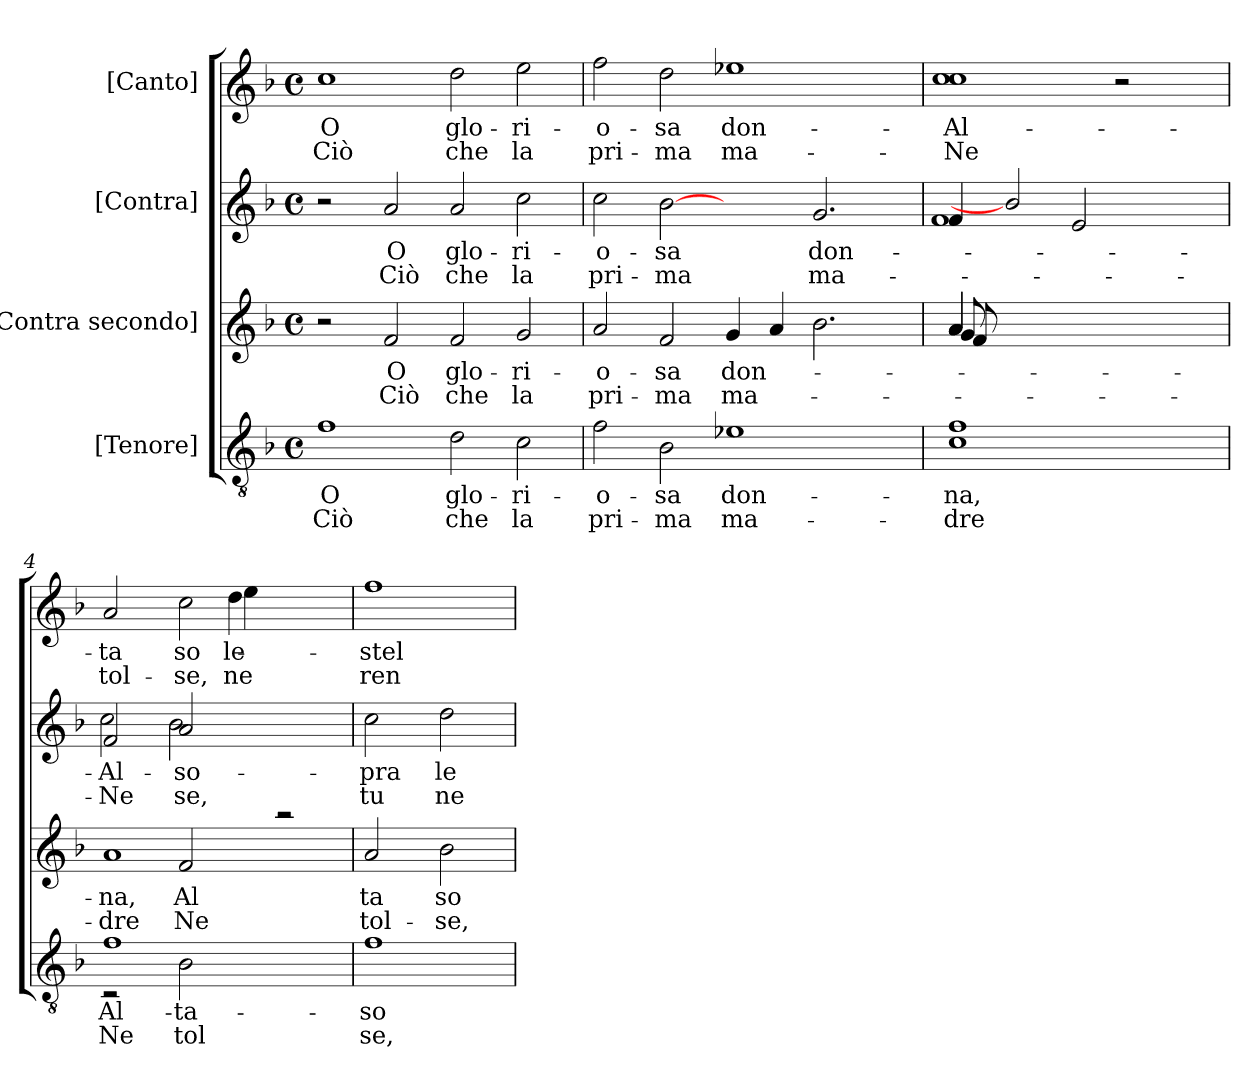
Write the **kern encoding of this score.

**kern	**text	**text	**kern	**text	**text	**kern	**text	**text	**kern	**text	**text
*part4	*part4	*part4	*part3	*part3	*part3	*part2	*part2	*part2	*part1	*part1	*part1
*staff4	*staff4	*staff4	*staff3	*staff3	*staff3	*staff2	*staff2	*staff2	*staff1	*staff1	*staff1
*I"[Tenore]	*	*	*I"[Contra secondo]	*	*	*I"[Contra]	*	*	*I"[Canto]	*	*
*clefGv2	*	*	*clefG2	*	*	*clefG2	*	*	*clefG2	*	*
*k[b-]	*	*	*k[b-]	*	*	*k[b-]	*	*	*k[b-]	*	*
*F:	*	*	*F:	*	*	*F:	*	*	*F:	*	*
*M4/4	*	*	*M4/4	*	*	*M4/4	*	*	*M4/4	*	*
*met(c)	*	*	*met(c)	*	*	*met(c)	*	*	*met(c)	*	*
=1	=1	=1	=1	=1	=1	=1	=1	=1	=1	=1	=1
!	!LO:LY:b	!LO:LY:b	!	!	!	!	!	!	!	!LO:LY:b	!LO:LY:b
1f	O	Ciò	2r	.	.	2r	.	.	1cc	O	Ciò
!	!	!	!	!LO:LY:b	!LO:LY:b	!	!LO:LY:b	!LO:LY:b	!	!	!
.	.	.	2f/	O	Ciò	2a/	O	Ciò	.	.	.
!	!LO:LY:b	!LO:LY:b	!	!LO:LY:b	!LO:LY:b	!	!LO:LY:b	!LO:LY:b	!	!LO:LY:b	!LO:LY:b
2d\	glo-	che	2f/	glo-	che	2a/	glo-	che	2dd\	glo-	che
!	!LO:LY:b	!LO:LY:b	!	!LO:LY:b	!LO:LY:b	!	!LO:LY:b	!LO:LY:b	!	!LO:LY:b	!LO:LY:b
2c\	-ri-	la	2g/	-ri-	la	2cc\	-ri-	la	2ee\	-ri-	la
=2	=2	=2	=2	=2	=2	=2	=2	=2	=2	=2	=2
!	!LO:LY:b	!LO:LY:b	!	!LO:LY:b	!LO:LY:b	!	!LO:LY:b	!LO:LY:b	!	!LO:LY:b	!LO:LY:b
2f\	-o-	pri-	2a/	-o-	pri-	2cc\	-o-	pri-	2ff\	-o-	pri-
!	!LO:LY:b	!LO:LY:b	!	!LO:LY:b	!LO:LY:b	!	!LO:LY:b	!LO:LY:b	!	!LO:LY:b	!LO:LY:b
2B-\	-sa	-ma	2f/	-sa	-ma	[2b-	-sa	-ma	2dd\	-sa	-ma
!	!LO:LY:b	!LO:LY:b	!	!LO:LY:b	!LO:LY:b	!	!	!	!	!LO:LY:b	!LO:LY:b
1e-X	don-	ma-	4g/	don-	ma-	2ryy	.	.	1ee-X	don-	ma-
.	.	.	4a/	.	.	.	.	.	.	.	.
!	!	!	!	!	!	!	!LO:LY:b	!LO:LY:b	!	!	!
.	.	.	2.b-\	.	.	2.g/	don-	ma-	.	.	.
4ryy	.	.	.	.	.	.	.	.	4ryy	.	.
=3	=3	=3	=3	=3	=3	=3	=3	=3	=3	=3	=3
!	!LO:LY:b	!LO:LY:b	!	!	!	!	!	!	!	!LO:LY:b	!LO:LY:b
*	*	*	*^	*	*	*^	*	*	*	*	*
*	*	*	*	*^	*	*	*	*	*	*	*	*	*
*	*	*	*	*	*^	*	*	*	*	*	*	*	*	*
1c 1f	-na,	-dre	4a/	4a/	8g/	8f/	.	.	4f/	1f	.	.	1cc 1cc	Al-	Ne
.	.	.	.	.	1ryy	1ryy	.	.	.	.	.	.	.	.	.
.	.	.	1ryy	1ryy	.	.	.	.	2b-]	.	.	.	.	.	.
.	.	.	.	.	.	.	.	.	2e/	.	.	.	.	.	.
2ryy	.	.	.	.	.	.	.	.	.	4ryy	.	.	2r	.	.
.	.	.	.	.	4ryy	4ryy	.	.	.	.	.	.	.	.	.
.	.	.	4ryy	4ryy	.	.	.	.	4ryy	4ryy	.	.	.	.	.
.	.	.	.	.	8ryy	8ryy	.	.	.	.	.	.	.	.	.
=4	=4	=4	=4	=4	=4	=4	=4	=4	=4	=4	=4	=4	=4	=4	=4
!	!LO:LY:b	!LO:LY:b	!	!	!	!	!LO:LY:b	!LO:LY:b	!	!	!LO:LY:b	!LO:LY:b	!	!	!
*^	*	*	*	*	*	*	*	*	*	*	*	*	*	*	*
!	!	!	!	!	!	!	!	!	!	!	!	!LO:LY:b	!LO:LY:b	!	!LO:LY:b	!LO:LY:b
*	*	*	*	*	*	*	*	*	*	*	*	*	*	*^	*	*
*	*	*	*	*	*v	*v	*v	*	*	*	*	*	*	*	*^	*	*
1f	2rC	Al-	Ne	1a	2ryy	-na,	-dre	2f/	2cc\	Al-	-Ne	2a/	2.ryy	2.ryy	-ta	tol-
!	!	!LO:LY:b	!LO:LY:b	!	!	!LO:LY:b	!LO:LY:b	!	!	!LO:LY:b	!LO:LY:b	!	!	!	!	!
!	!	!	!	!	!	!	!	!	!	!LO:LY:b	!LO:LY:b	!	!	!	!LO:LY:b	!LO:LY:b
.	2B-\	-ta	tol-	.	2f/	Al-	Ne	2a/	2b-\	-so-	se,	2cc\	.	.	so-	-se,
!	!	!	!	!	!	!	!	!	!	!	!	!	!	!	!LO:LY:b	!LO:LY:b
!	!	!	!	!	!	!	!	!	!	!	!	!	!	!	!LO:LY:b	!LO:LY:b
.	.	.	.	.	.	.	.	.	.	.	.	.	4dd\	4ee\	le	ne
2ryy	2ryy	.	.	2raa	2ryy	.	.	2ryy	2ryy	.	.	2ryy	2ryy	2ryy	.	.
=5	=5	=5	=5	=5	=5	=5	=5	=5	=5	=5	=5	=5	=5	=5	=5	=5
!	!	!LO:LY:b	!LO:LY:b	!	!	!LO:LY:b	!LO:LY:b	!	!	!LO:LY:b	!LO:LY:b	!	!	!	!LO:LY:b	!LO:LY:b
*v	*v	*	*	*	*	*	*	*v	*v	*	*	*v	*v	*v	*	*
*	*	*	*v	*v	*	*	*	*	*	*	*	*
1f	so-	-se,	2a/	-ta	tol-	2cc\	-pra	tu	1ff	stel-	ren-
!	!	!	!	!LO:LY:b	!LO:LY:b	!	!LO:LY:b	!LO:LY:b	!	!	!
.	.	.	2b-\	so-	-se,	2dd\	le	ne	.	.	.
=	=	=	=	=	=	=	=	=	=	=	=
*-	*-	*-	*-	*-	*-	*-	*-	*-	*-	*-	*-
